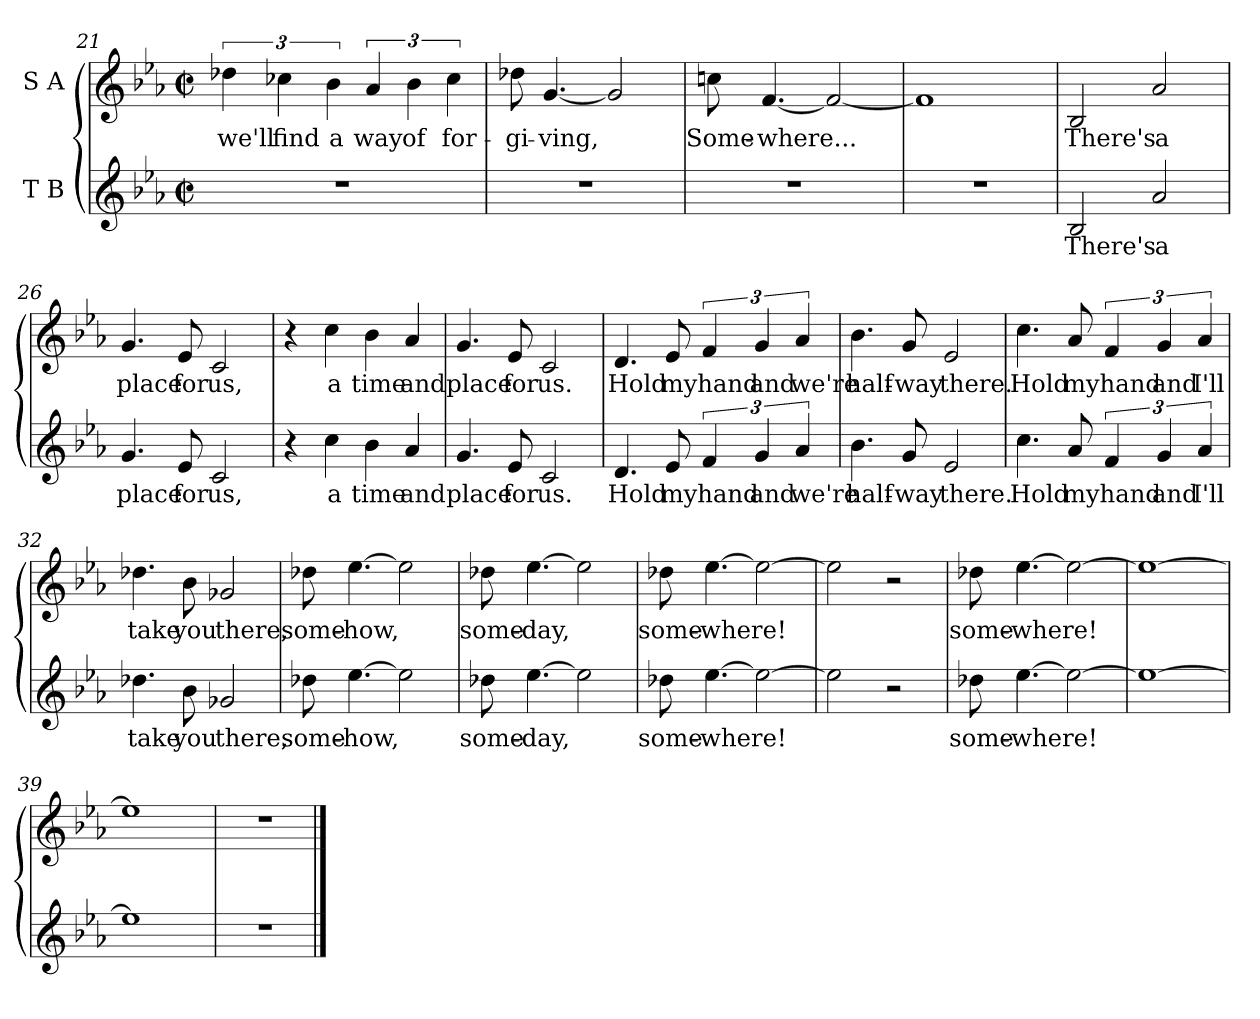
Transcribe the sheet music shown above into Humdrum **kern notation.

**kern	**text	**kern	**text
*part2	*part2	*part1	*part1
*staff2	*staff2	*staff1	*staff1
*I"T B	*	*I"S A	*
*clefG2	*	*clefG2	*
*k[b-e-a-]	*	*k[b-e-a-]	*
*M2/2	*	*M2/2	*
*met(c|)	*	*met(c|)	*
=21	=21	=21	=21
!	!	!	!LO:LY:b
1r	.	6dd-X\	we'll
!	!	!	!LO:LY:b
.	.	6cc-X\	find
!	!	!	!LO:LY:b
.	.	6b-\	a
!	!	!	!LO:LY:b
.	.	6a-/	way
!	!	!	!LO:LY:b
.	.	6b-\	of
!	!	!	!LO:LY:b
.	.	6cc-\	for-
=22	=22	=22	=22
!	!	!	!LO:LY:b
1r	.	8dd-X\	-gi-
!	!	!	!LO:LY:b
.	.	[4.g/	-ving,
.	.	2g/]	.
!!LO:LB:g=z
=23	=23	=23	=23
!	!	!	!LO:LY:b
1r	.	8ccn\	Some-
!	!	!	!LO:LY:b
.	.	[4.f/	-where...
.	.	2f/_	.
=24	=24	=24	=24
1r	.	1f]	.
=25	=25	=25	=25
!	!LO:LY:b	!	!LO:LY:b
2B-/	There's	2B-/	There's
!	!LO:LY:b	!	!LO:LY:b
2a-/	a	2a-/	a
=26	=26	=26	=26
!	!LO:LY:b	!	!LO:LY:b
4.g/	place	4.g/	place
!	!LO:LY:b	!	!LO:LY:b
8e-/	for	8e-/	for
!	!LO:LY:b	!	!LO:LY:b
2c/	us,	2c/	us,
=27	=27	=27	=27
4r	.	4r	.
!	!LO:LY:b	!	!LO:LY:b
4cc\	a	4cc\	a
!	!LO:LY:b	!	!LO:LY:b
4b-\	time	4b-\	time
!	!LO:LY:b	!	!LO:LY:b
4a-/	and	4a-/	and
=28	=28	=28	=28
!	!LO:LY:b	!	!LO:LY:b
4.g/	place	4.g/	place
!	!LO:LY:b	!	!LO:LY:b
8e-/	for	8e-/	for
!	!LO:LY:b	!	!LO:LY:b
2c/	us.	2c/	us.
!!LO:LB:g=z
=29	=29	=29	=29
!	!LO:LY:b	!	!LO:LY:b
4.d/	Hold	4.d/	Hold
!	!LO:LY:b	!	!LO:LY:b
8e-/	my	8e-/	my
!	!LO:LY:b	!	!LO:LY:b
6f/	hand	6f/	hand
!	!LO:LY:b	!	!LO:LY:b
6g/	and	6g/	and
!	!LO:LY:b	!	!LO:LY:b
6a-/	we're	6a-/	we're
=30	=30	=30	=30
!	!LO:LY:b	!	!LO:LY:b
4.b-\	half-	4.b-\	half-
!	!LO:LY:b	!	!LO:LY:b
8g/	-way	8g/	-way
!	!LO:LY:b	!	!LO:LY:b
2e-/	there.	2e-/	there.
=31	=31	=31	=31
!	!LO:LY:b	!	!LO:LY:b
4.cc\	Hold	4.cc\	Hold
!	!LO:LY:b	!	!LO:LY:b
8a-/	my	8a-/	my
!	!LO:LY:b	!	!LO:LY:b
6f/	hand	6f/	hand
!	!LO:LY:b	!	!LO:LY:b
6g/	and	6g/	and
!	!LO:LY:b	!	!LO:LY:b
6a-/	I'll	6a-/	I'll
=32	=32	=32	=32
!	!LO:LY:b	!	!LO:LY:b
4.dd-X\	take	4.dd-X\	take
!	!LO:LY:b	!	!LO:LY:b
8b-\	you	8b-\	you
!	!LO:LY:b	!	!LO:LY:b
2g-X/	there,	2g-X/	there,
=33	=33	=33	=33
!	!LO:LY:b	!	!LO:LY:b
8dd-X\	some-	8dd-X\	some-
!	!LO:LY:b	!	!LO:LY:b
[4.ee-\	-how,	[4.ee-\	-how,
2ee-\]	.	2ee-\]	.
!!LO:LB:g=z
=34	=34	=34	=34
!	!LO:LY:b	!	!LO:LY:b
8dd-X\	some-	8dd-X\	some-
!	!LO:LY:b	!	!LO:LY:b
[4.ee-\	-day,	[4.ee-\	-day,
2ee-\]	.	2ee-\]	.
=35	=35	=35	=35
!	!LO:LY:b	!	!LO:LY:b
8dd-X\	some-	8dd-X\	some-
!	!LO:LY:b	!	!LO:LY:b
[4.ee-\	-where!	[4.ee-\	-where!
2ee-\_	.	2ee-\_	.
=36	=36	=36	=36
2ee-\]	.	2ee-\]	.
2r	.	2r	.
=37	=37	=37	=37
!	!LO:LY:b	!	!LO:LY:b
8dd-X\	some-	8dd-X\	some-
!	!LO:LY:b	!	!LO:LY:b
[4.ee-\	-where!	[4.ee-\	-where!
2ee-\_	.	2ee-\_	.
=38	=38	=38	=38
1ee-_	.	1ee-_	.
=39	=39	=39	=39
1ee-]	.	1ee-]	.
=40	=40	=40	=40
1r	.	1r	.
==	==	==	==
*-	*-	*-	*-
